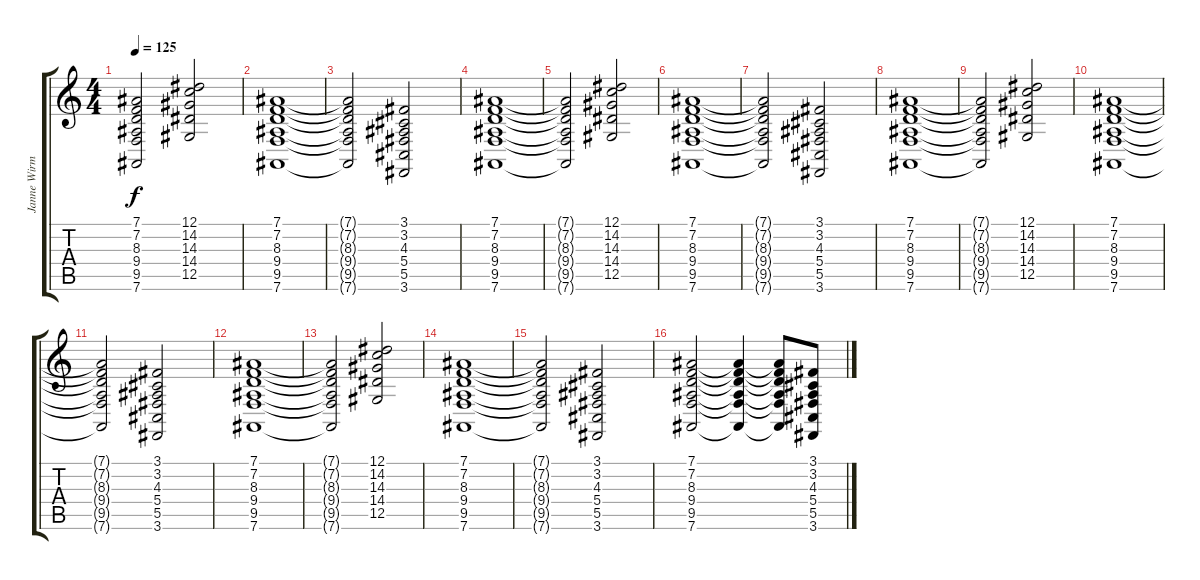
\track ("Janne Wirman (Children of Bodom)" "Janne Wirm") {instrument stringensemble1}
\staff {score tabs}
\tuning (Eb4 Bb3 Gb3 Db3 Ab2 Eb2) {hide}
\ts (4 4)
\tempo 125
\clef g2
\ks c
(7.1{t} 7.2{t} 8.3{t} 9.4{t} 9.5{t} 7.6{t}).2{dy f} (12.1 14.2 14.3 14.4 12.5).2 |
(7.1 7.2 8.3 9.4 9.5 7.6).1 |
(7.1{t} 7.2{t} 8.3{t} 9.4{t} 9.5{t} 7.6{t}).2 (3.1 3.2 4.3 5.4 5.5 3.6).2 |
(7.1 7.2 8.3 9.4 9.5 7.6).1 |
(7.1{t} 7.2{t} 8.3{t} 9.4{t} 9.5{t} 7.6{t}).2 (12.1 14.2 14.3 14.4 12.5).2 |
(7.1 7.2 8.3 9.4 9.5 7.6).1 |
(7.1{t} 7.2{t} 8.3{t} 9.4{t} 9.5{t} 7.6{t}).2 (3.1 3.2 4.3 5.4 5.5 3.6).2 |
(7.1 7.2 8.3 9.4 9.5 7.6).1 |
(7.1{t} 7.2{t} 8.3{t} 9.4{t} 9.5{t} 7.6{t}).2 (12.1 14.2 14.3 14.4 12.5).2 |
(7.1 7.2 8.3 9.4 9.5 7.6).1 |
(7.1{t} 7.2{t} 8.3{t} 9.4{t} 9.5{t} 7.6{t}).2 (3.1 3.2 4.3 5.4 5.5 3.6).2 |
(7.1 7.2 8.3 9.4 9.5 7.6).1 |
(7.1{t} 7.2{t} 8.3{t} 9.4{t} 9.5{t} 7.6{t}).2 (12.1 14.2 14.3 14.4 12.5).2 |
(7.1 7.2 8.3 9.4 9.5 7.6).1 |
(7.1{t} 7.2{t} 8.3{t} 9.4{t} 9.5{t} 7.6{t}).2 (3.1 3.2 4.3 5.4 5.5 3.6).2 |
(7.1 7.2 8.3 9.4 9.5 7.6).2 (7.1{t} 7.2{t} 8.3{t} 9.4{t} 9.5{t} 7.6{t}).4 (7.1{t} 7.2{t} 8.3{t} 9.4{t} 9.5{t} 7.6{t}).8 (3.1 3.2 4.3 5.4 5.5 3.6).8
